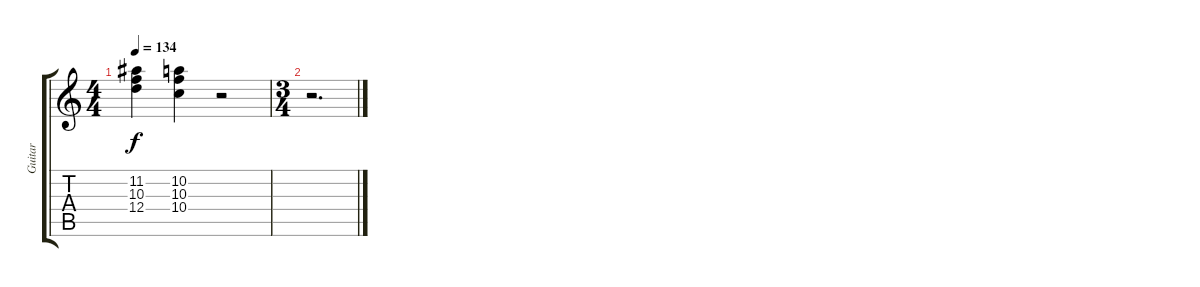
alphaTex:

\track ("Guitar" "Guitar") {solo instrument electricguitarclean}
\staff {score tabs}
\tuning (E4 B3 G3 D3 A2 E2) {hide}
\ts (4 4)
\tempo 134
\clef g2
\ks c
(11.2 10.3 12.4).4{dy f} (10.2 10.3 10.4).4 r.2 |
\ts (3 4)
r.2{d}
